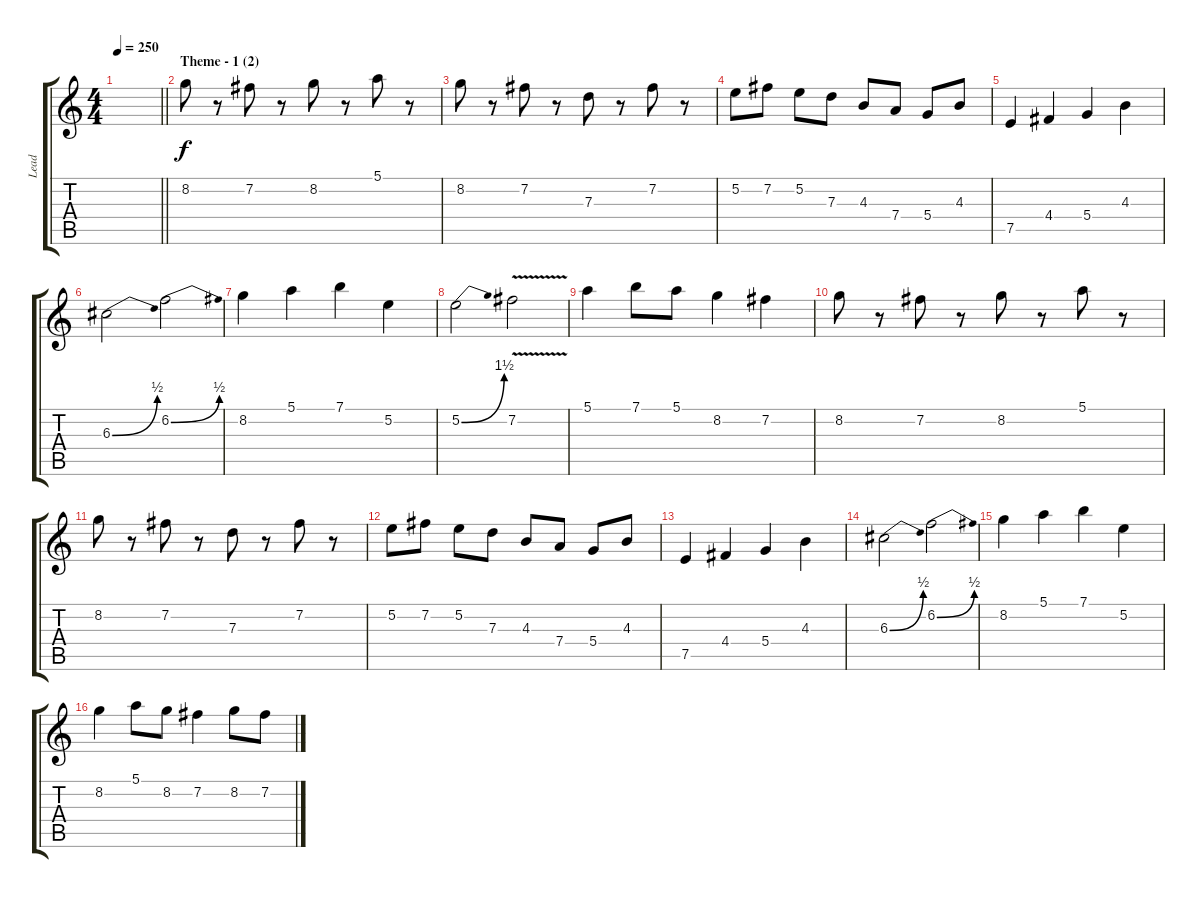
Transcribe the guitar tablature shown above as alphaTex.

\track ("Lead" "Lead") {instrument distortionguitar}
\staff {score tabs}
\tuning (E4 B3 G3 D3 A2 E2) {hide}
\ts (4 4)
\tempo 250
\clef g2
\barLineRight lightlight
\ks c
|
\section ("" "Theme - 1 (2)")
8.2.8 r.8 7.2.8 r.8 8.2.8 r.8 5.1.8 r.8 |
8.2.8 r.8 7.2.8 r.8 7.3.8 r.8 7.2.8 r.8 |
5.2.8 7.2.8 5.2.8 7.3.8 4.3.8 7.4.8 5.4.8 4.3.8 |
7.5.4 4.4.4 5.4.4 4.3.4 |
6.3{be (bend 0 0 60 2)}.2 6.2{be (bend 0 0 60 2)}.2 |
8.2.4 5.1.4 7.1.4 5.2.4 |
5.2{be (bend 0 0 60 6)}.2 7.2{v}.2 |
5.1.4 7.1.8 5.1.8 8.2.4 7.2.4 |
8.2.8 r.8 7.2.8 r.8 8.2.8 r.8 5.1.8 r.8 |
8.2.8 r.8 7.2.8 r.8 7.3.8 r.8 7.2.8 r.8 |
5.2.8 7.2.8 5.2.8 7.3.8 4.3.8 7.4.8 5.4.8 4.3.8 |
7.5.4 4.4.4 5.4.4 4.3.4 |
6.3{be (bend 0 0 60 2)}.2 6.2{be (bend 0 0 60 2)}.2 |
8.2.4 5.1.4 7.1.4 5.2.4 |
8.2.4 5.1.8 8.2.8 7.2.4 8.2.8 7.2.8
